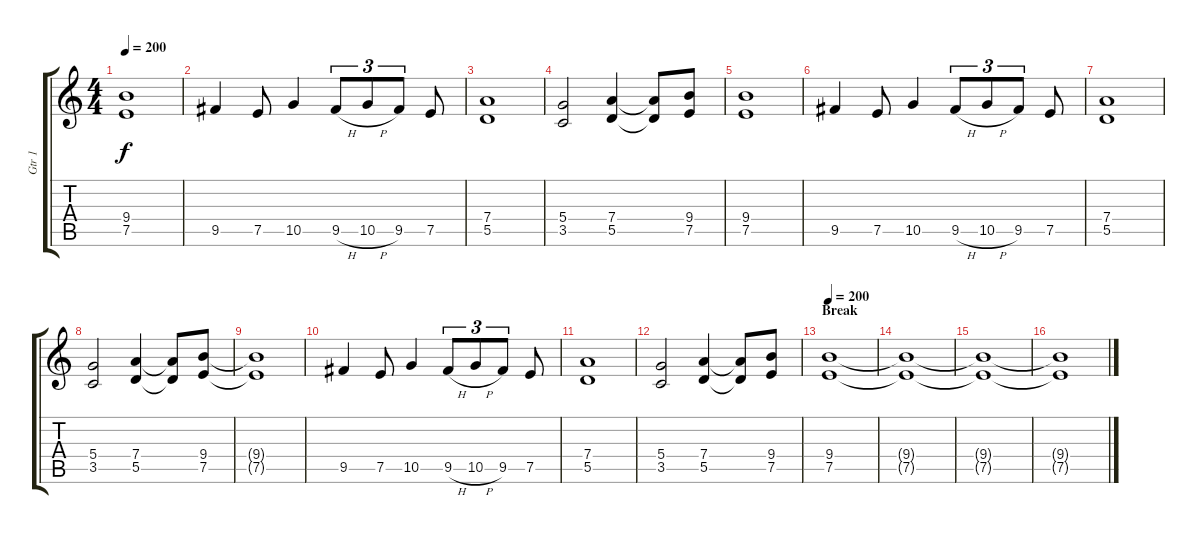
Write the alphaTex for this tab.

\track ("Gtr 1" "Gtr 1") {instrument distortionguitar}
\staff {score tabs}
\tuning (E4 B3 G3 D3 A2 E2) {hide}
\ts (4 4)
\tempo 200
\clef g2
\ks c
(9.4{t} 7.5{t}).1{dy f} |
9.5.4 7.5.8 10.5.4 9.5{h}.8{tu (3 2)} 10.5{h}.8{tu (3 2)} 9.5.8{tu (3 2)} 7.5.8 |
(7.4 5.5).1 |
(5.4 3.5).2 (7.4 5.5).4 (7.4{t} 5.5{t}).8 (9.4 7.5).8 |
(9.4 7.5).1 |
9.5.4 7.5.8 10.5.4 9.5{h}.8{tu (3 2)} 10.5{h}.8{tu (3 2)} 9.5.8{tu (3 2)} 7.5.8 |
(7.4 5.5).1 |
(5.4 3.5).2 (7.4 5.5).4 (7.4{t} 5.5{t}).8 (9.4 7.5).8 |
(9.4{t} 7.5{t}).1 |
9.5.4 7.5.8 10.5.4 9.5{h}.8{tu (3 2)} 10.5{h}.8{tu (3 2)} 9.5.8{tu (3 2)} 7.5.8 |
(7.4 5.5).1 |
(5.4 3.5).2 (7.4 5.5).4 (7.4{t} 5.5{t}).8 (9.4 7.5).8 |
\section ("" "Break")
\tempo 200
(9.4 7.5).1 |
(9.4{t} 7.5{t}).1 |
(9.4{t} 7.5{t}).1 |
(9.4{t} 7.5{t}).1
